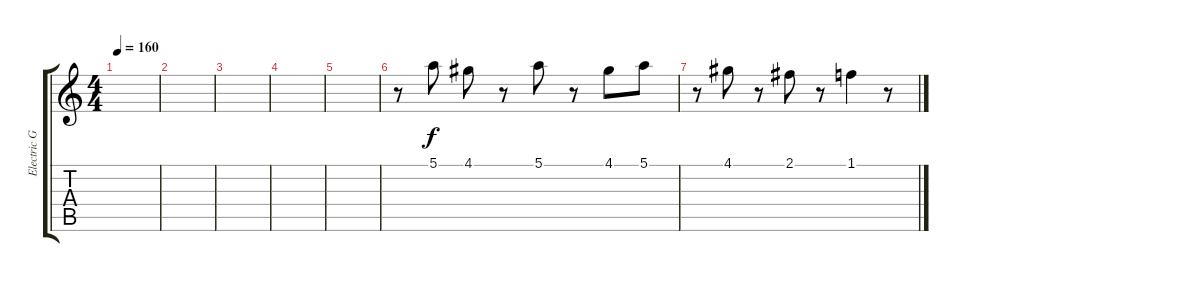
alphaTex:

\track ("Electric Guitar" "Electric G") {instrument electricguitarclean}
\staff {score tabs}
\tuning (E4 B3 G3 D3 A2 E2) {hide}
\ts (4 4)
\tempo 160
\clef g2
\ks c
|
|
|
|
|
r.8 5.1.8 4.1.8 r.8 5.1.8 r.8 4.1.8 5.1.8 |
r.8 4.1.8 r.8 2.1.8 r.8 1.1.4 r.8
